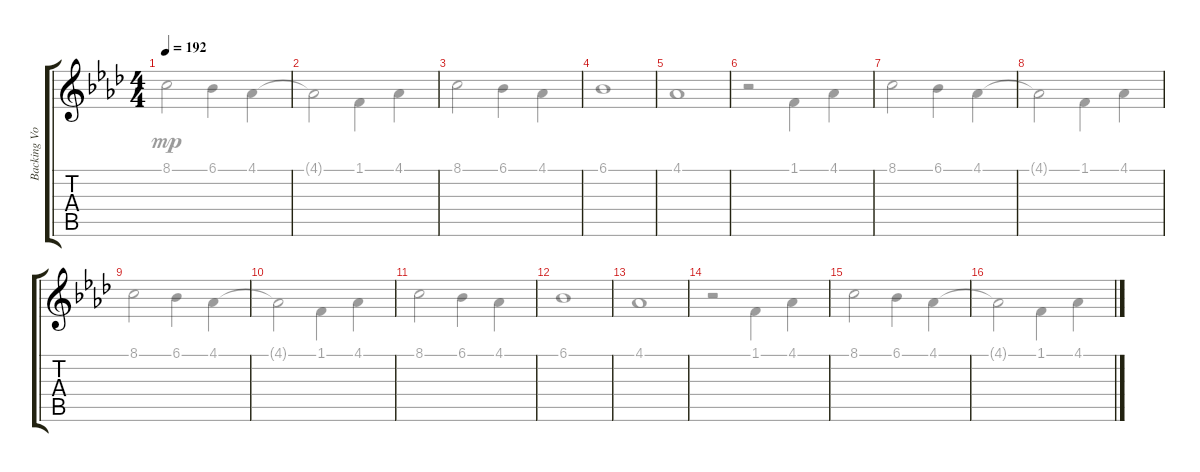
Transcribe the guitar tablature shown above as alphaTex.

\track ("Backing Vocals" "Backing Vo") {instrument lead2sawtooth}
\staff {score tabs}
\tuning (E4 B3 G3 D3 A2 E2) {hide}
\voice
\ts (4 4)
\tempo 192
\clef g2
\ks ab
|
|
|
|
|
|
|
|
|
|
|
|
|
|
|
\voice
\clef g2
\ks ab
8.1.2{dy mp} 6.1.4 4.1.4 |
4.1{t}.2 1.1.4 4.1.4 |
8.1.2 6.1.4 4.1.4 |
6.1.1 |
4.1.1 |
r.2 1.1.4 4.1.4 |
8.1.2 6.1.4 4.1.4 |
4.1{t}.2 1.1.4 4.1.4 |
8.1.2 6.1.4 4.1.4 |
4.1{t}.2 1.1.4 4.1.4 |
8.1.2 6.1.4 4.1.4 |
6.1.1 |
4.1.1 |
r.2 1.1.4 4.1.4 |
8.1.2 6.1.4 4.1.4 |
4.1{t}.2 1.1.4 4.1.4
